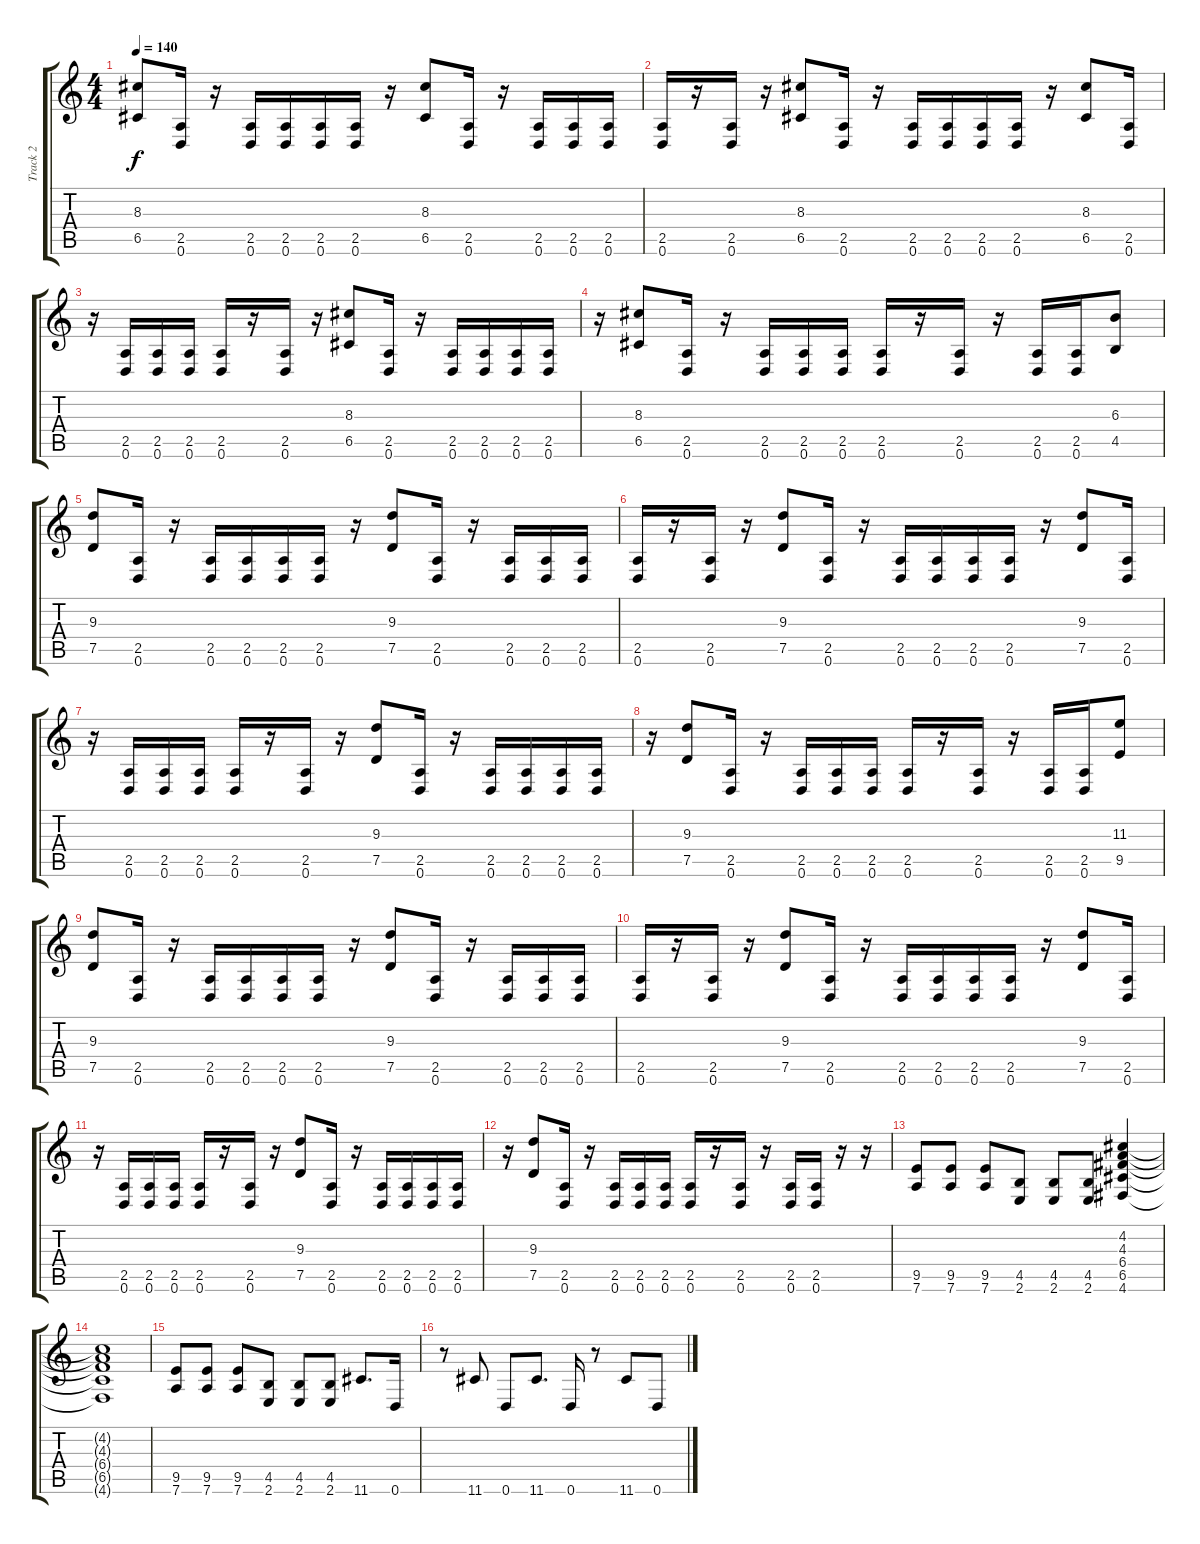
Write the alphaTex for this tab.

\track ("Track 2" "Track 2") {instrument distortionguitar}
\staff {score tabs}
\tuning (D4 A3 F3 C3 G2 D2) {hide}
\ts (4 4)
\tempo 140
\clef g2
\ks c
(8.3 6.5).8{dy f} (2.5 0.6).16 r.16 (2.5 0.6).16 (2.5 0.6).16 (2.5 0.6).16 (2.5 0.6).16 r.16 (8.3 6.5).8 (2.5 0.6).16 r.16 (2.5 0.6).16 (2.5 0.6).16 (2.5 0.6).16 |
(2.5 0.6).16 r.16 (2.5 0.6).16 r.16 (8.3 6.5).8 (2.5 0.6).16 r.16 (2.5 0.6).16 (2.5 0.6).16 (2.5 0.6).16 (2.5 0.6).16 r.16 (8.3 6.5).8 (2.5 0.6).16 |
r.16 (2.5 0.6).16 (2.5 0.6).16 (2.5 0.6).16 (2.5 0.6).16 r.16 (2.5 0.6).16 r.16 (8.3 6.5).8 (2.5 0.6).16 r.16 (2.5 0.6).16 (2.5 0.6).16 (2.5 0.6).16 (2.5 0.6).16 |
r.16 (8.3 6.5).8 (2.5 0.6).16 r.16 (2.5 0.6).16 (2.5 0.6).16 (2.5 0.6).16 (2.5 0.6).16 r.16 (2.5 0.6).16 r.16 (2.5 0.6).16 (2.5 0.6).16 (6.3 4.5).8 |
(9.3 7.5).8 (2.5 0.6).16 r.16 (2.5 0.6).16 (2.5 0.6).16 (2.5 0.6).16 (2.5 0.6).16 r.16 (9.3 7.5).8 (2.5 0.6).16 r.16 (2.5 0.6).16 (2.5 0.6).16 (2.5 0.6).16 |
(2.5 0.6).16 r.16 (2.5 0.6).16 r.16 (9.3 7.5).8 (2.5 0.6).16 r.16 (2.5 0.6).16 (2.5 0.6).16 (2.5 0.6).16 (2.5 0.6).16 r.16 (9.3 7.5).8 (2.5 0.6).16 |
r.16 (2.5 0.6).16 (2.5 0.6).16 (2.5 0.6).16 (2.5 0.6).16 r.16 (2.5 0.6).16 r.16 (9.3 7.5).8 (2.5 0.6).16 r.16 (2.5 0.6).16 (2.5 0.6).16 (2.5 0.6).16 (2.5 0.6).16 |
r.16 (9.3 7.5).8 (2.5 0.6).16 r.16 (2.5 0.6).16 (2.5 0.6).16 (2.5 0.6).16 (2.5 0.6).16 r.16 (2.5 0.6).16 r.16 (2.5 0.6).16 (2.5 0.6).16 (11.3 9.5).8 |
(9.3 7.5).8 (2.5 0.6).16 r.16 (2.5 0.6).16 (2.5 0.6).16 (2.5 0.6).16 (2.5 0.6).16 r.16 (9.3 7.5).8 (2.5 0.6).16 r.16 (2.5 0.6).16 (2.5 0.6).16 (2.5 0.6).16 |
(2.5 0.6).16 r.16 (2.5 0.6).16 r.16 (9.3 7.5).8 (2.5 0.6).16 r.16 (2.5 0.6).16 (2.5 0.6).16 (2.5 0.6).16 (2.5 0.6).16 r.16 (9.3 7.5).8 (2.5 0.6).16 |
r.16 (2.5 0.6).16 (2.5 0.6).16 (2.5 0.6).16 (2.5 0.6).16 r.16 (2.5 0.6).16 r.16 (9.3 7.5).8 (2.5 0.6).16 r.16 (2.5 0.6).16 (2.5 0.6).16 (2.5 0.6).16 (2.5 0.6).16 |
r.16 (9.3 7.5).8 (2.5 0.6).16 r.16 (2.5 0.6).16 (2.5 0.6).16 (2.5 0.6).16 (2.5 0.6).16 r.16 (2.5 0.6).16 r.16 (2.5 0.6).16 (2.5 0.6).16 r.16 r.16 |
(9.5 7.6).8 (9.5 7.6).8 (9.5 7.6).8 (4.5 2.6).8 (4.5 2.6).8 (4.5 2.6).8 (4.2 4.3 6.4 6.5 4.6).4 |
(4.2{t} 4.3{t} 6.4{t} 6.5{t} 4.6{t}).1 |
(9.5 7.6).8 (9.5 7.6).8 (9.5 7.6).8 (4.5 2.6).8 (4.5 2.6).8 (4.5 2.6).8 11.6.8{d} 0.6.16 |
r.8 11.6.8 0.6.8 11.6.8{d} 0.6.16 r.8 11.6.8 0.6.8
